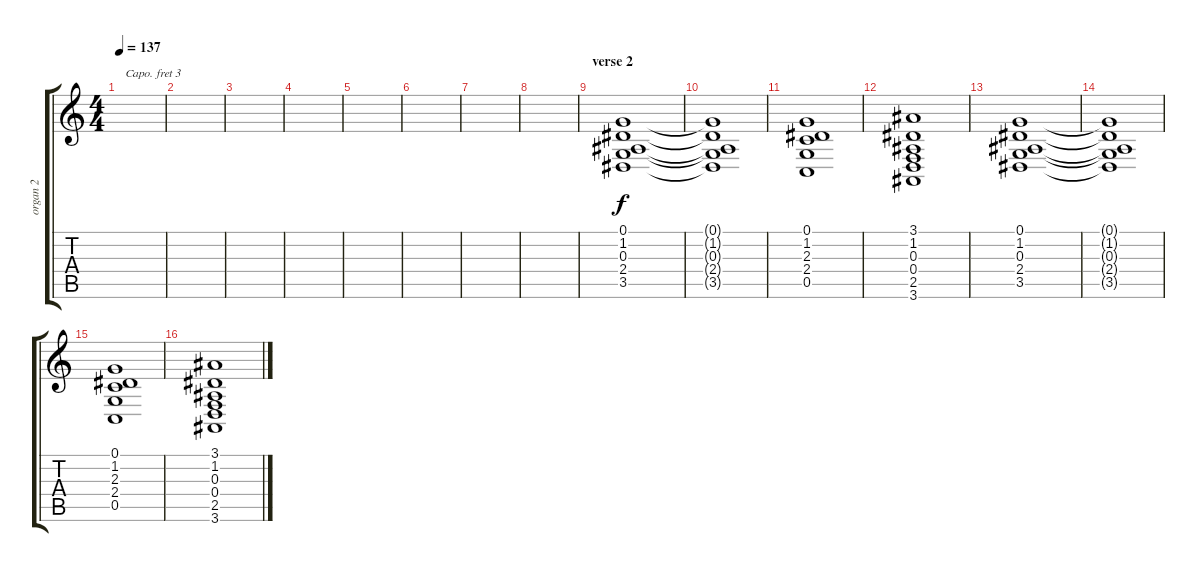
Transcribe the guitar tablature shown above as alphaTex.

\track ("organ 2" "organ 2") {instrument churchorgan}
\staff {score tabs}
\capo 3
\tuning (E4 B3 G3 D3 A2 E2) {hide}
\ts (4 4)
\tempo 137
\clef g2
\ks c
|
|
|
|
|
|
|
|
\section ("" "verse 2")
(0.1 1.2 0.3 2.4 3.5).1 |
(0.1{t} 1.2{t} 0.3{t} 2.4{t} 3.5{t}).1 |
(0.1 1.2 2.3 2.4 0.5).1 |
(3.1 1.2 0.3 0.4 2.5 3.6).1 |
(0.1 1.2 0.3 2.4 3.5).1 |
(0.1{t} 1.2{t} 0.3{t} 2.4{t} 3.5{t}).1 |
(0.1 1.2 2.3 2.4 0.5).1 |
(3.1 1.2 0.3 0.4 2.5 3.6).1
